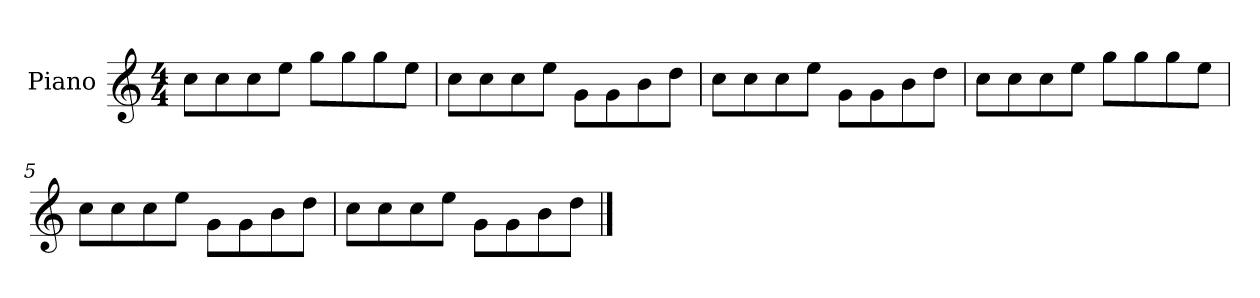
**kern
*part1
*staff1
*I"Piano
*I'P-no
*clefG2
*k[]
*M4/4
*MM90
=1
8cc\L
8cc\
8cc\
8ee\J
8gg\L
8gg\
8gg\
8ee\J
=2
8cc\L
8cc\
8cc\
8ee\J
8g\L
8g\
8b\
8dd\J
=3
8cc\L
8cc\
8cc\
8ee\J
8g\L
8g\
8b\
8dd\J
=4
8cc\L
8cc\
8cc\
8ee\J
8gg\L
8gg\
8gg\
8ee\J
=5
8cc\L
8cc\
8cc\
8ee\J
8g\L
8g\
8b\
8dd\J
!!LO:LB:g=z
=6
8cc\L
8cc\
8cc\
8ee\J
8g\L
8g\
8b\
8dd\J
==
*-
